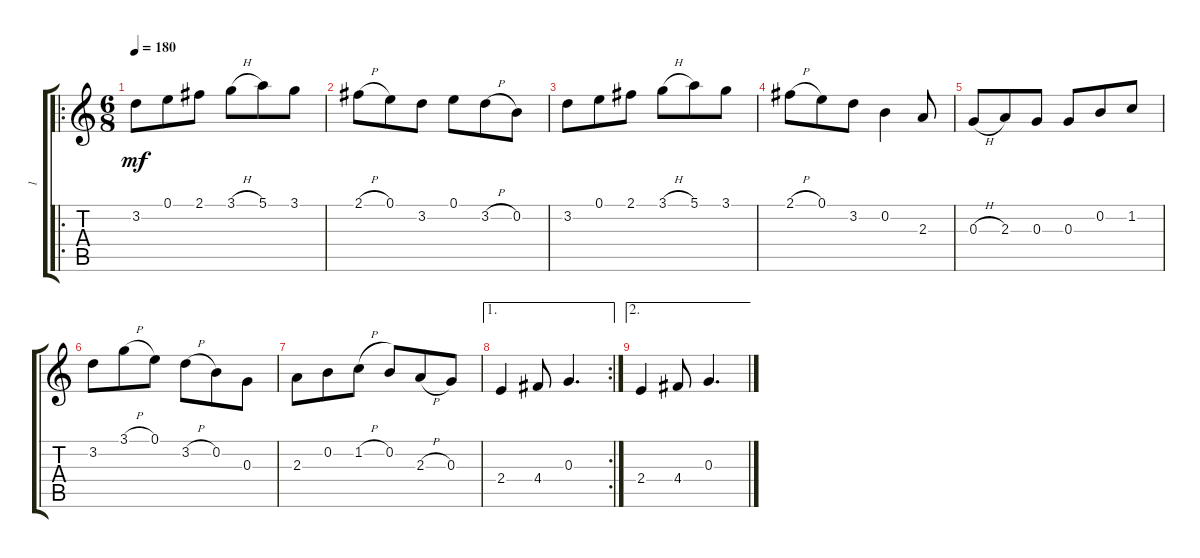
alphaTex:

\track ("1" "1") {instrument acousticguitarsteel}
\staff {score tabs}
\tuning (E4 B3 G3 D3 A2 E2) {hide}
\ro
\ts (6 8)
\tempo 180
\clef g2
\ks c
3.2.8{dy mf} 0.1.8 2.1.8 3.1{h}.8 5.1.8 3.1.8 |
2.1{h}.8 0.1.8 3.2.8 0.1.8 3.2{h}.8 0.2.8 |
3.2.8 0.1.8 2.1.8 3.1{h}.8 5.1.8 3.1.8 |
2.1{h}.8 0.1.8 3.2.8 0.2.4 2.3.8 |
0.3{h}.8 2.3.8 0.3.8 0.3.8 0.2.8 1.2.8 |
3.2.8 3.1{h}.8 0.1.8 3.2{h}.8 0.2.8 0.3.8 |
2.3.8 0.2.8 1.2{h}.8 0.2.8 2.3{h}.8 0.3.8 |
\ae 1
\rc 2
2.4.4 4.4.8 0.3.4{d} |
\ae 2
2.4.4 4.4.8 0.3.4{d}
